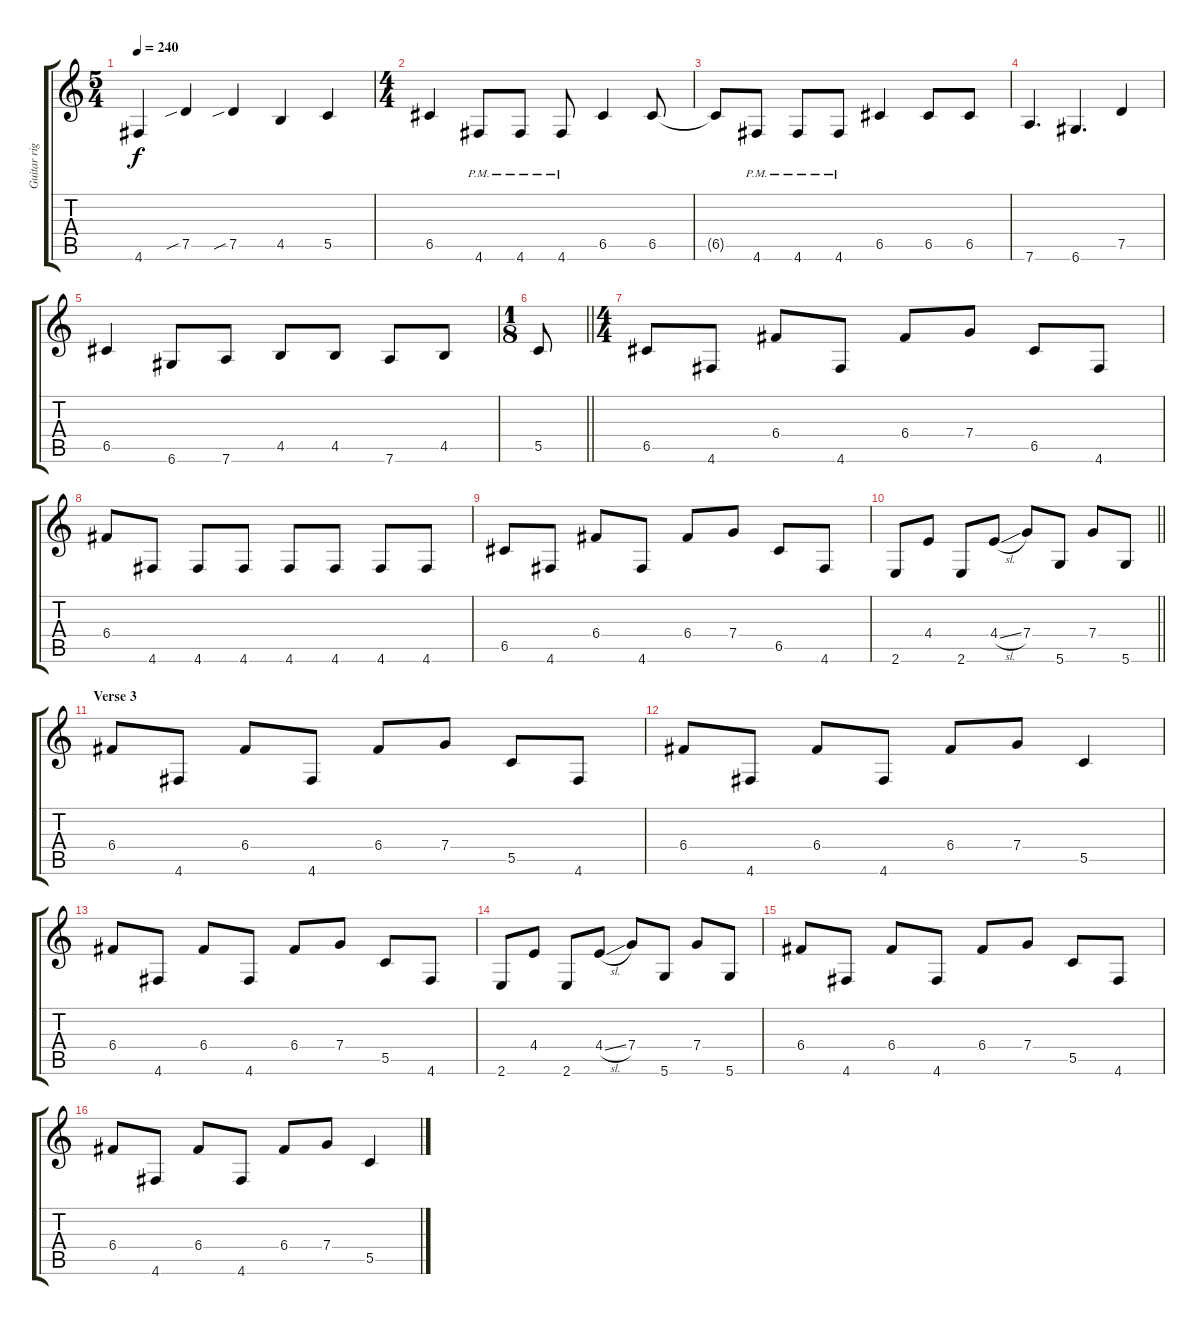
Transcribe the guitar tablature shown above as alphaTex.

\track ("Guitar right" "Guitar rig") {instrument distortionguitar}
\staff {score tabs}
\tuning (D4 A3 F3 C3 G2 D2) {hide}
\ts (5 4)
\tempo 240
\clef g2
\ks c
4.6.4{dy f} 7.5{sib}.4 7.5{sib}.4 4.5.4 5.5.4 |
\ts (4 4)
6.5.4 4.6{pm}.8 4.6{pm}.8 4.6{pm}.8 6.5.4 6.5.8 |
6.5{t}.8 4.6{pm}.8 4.6{pm}.8 4.6{pm}.8 6.5.4 6.5.8 6.5.8 |
7.6.4{d} 6.6.4{d} 7.5.4 |
6.5.4 6.6.8 7.6.8 4.5.8 4.5.8 7.6.8 4.5.8 |
\ts (1 8)
\barLineRight lightlight
5.5.8 |
\ts (4 4)
\section ("" "")
6.5.8 4.6.8 6.4.8 4.6.8 6.4.8 7.4.8 6.5.8 4.6.8 |
6.4.8 4.6.8 4.6.8 4.6.8 4.6.8 4.6.8 4.6.8 4.6.8 |
6.5.8 4.6.8 6.4.8 4.6.8 6.4.8 7.4.8 6.5.8 4.6.8 |
\barLineRight lightlight
2.6.8 4.4.8 2.6.8 4.4{sl}.8 7.4.8 5.6.8 7.4.8 5.6.8 |
\section ("" "Verse 3")
6.4.8 4.6.8 6.4.8 4.6.8 6.4.8 7.4.8 5.5.8 4.6.8 |
6.4.8 4.6.8 6.4.8 4.6.8 6.4.8 7.4.8 5.5.4 |
6.4.8 4.6.8 6.4.8 4.6.8 6.4.8 7.4.8 5.5.8 4.6.8 |
2.6.8 4.4.8 2.6.8 4.4{sl}.8 7.4.8 5.6.8 7.4.8 5.6.8 |
6.4.8 4.6.8 6.4.8 4.6.8 6.4.8 7.4.8 5.5.8 4.6.8 |
6.4.8 4.6.8 6.4.8 4.6.8 6.4.8 7.4.8 5.5.4
